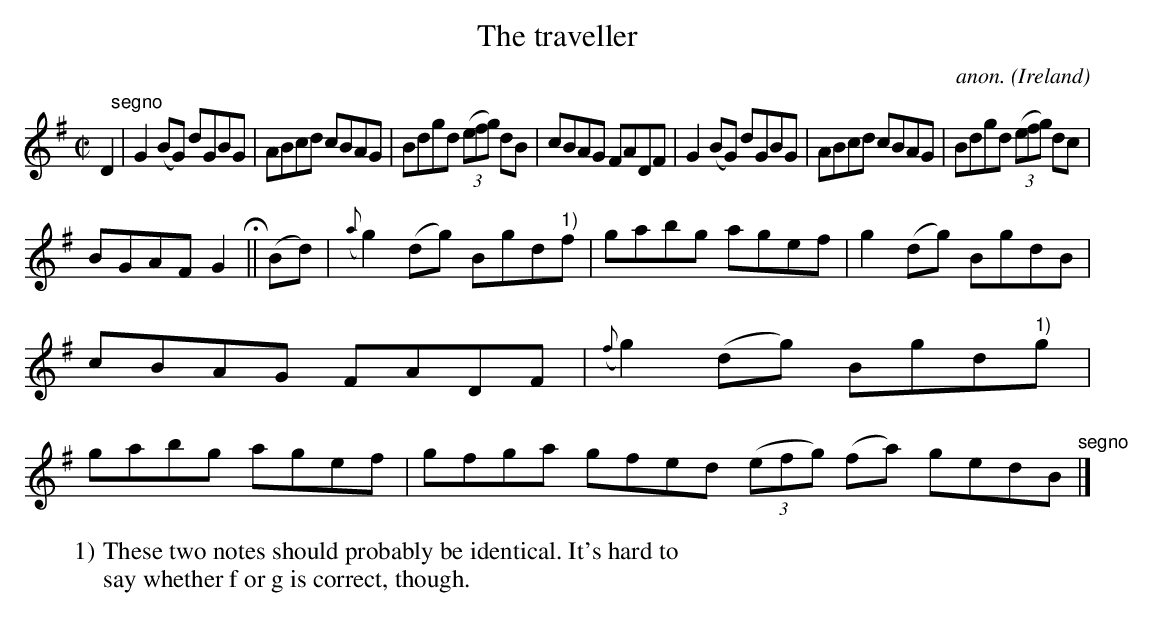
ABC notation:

X:1
T:The traveller
C:anon.
O:Ireland
M:C|
L:1/8
K:G
D2 "^segno" |G2(BG) dGBG|ABcd cBAG|Bdgd (3(efg) dB|cBAG FADF|G2(BG) dGBG|ABcd cBAG|Bdgd (3(efg) dc|
BGAF G2 H ||(Bd)|({a}g2)(dg) Bgd"^1)"f|gabg agef|g2(dg) BgdB|cBAG FADF|({f}g2)(dg) Bgd"^1)"g|gabg agef|gfga gfed (3(efg) (fa) gedB "^segno" |]
W:1) These two notes should probably be identical. It's hard to
W:say whether f or g is correct, though.
